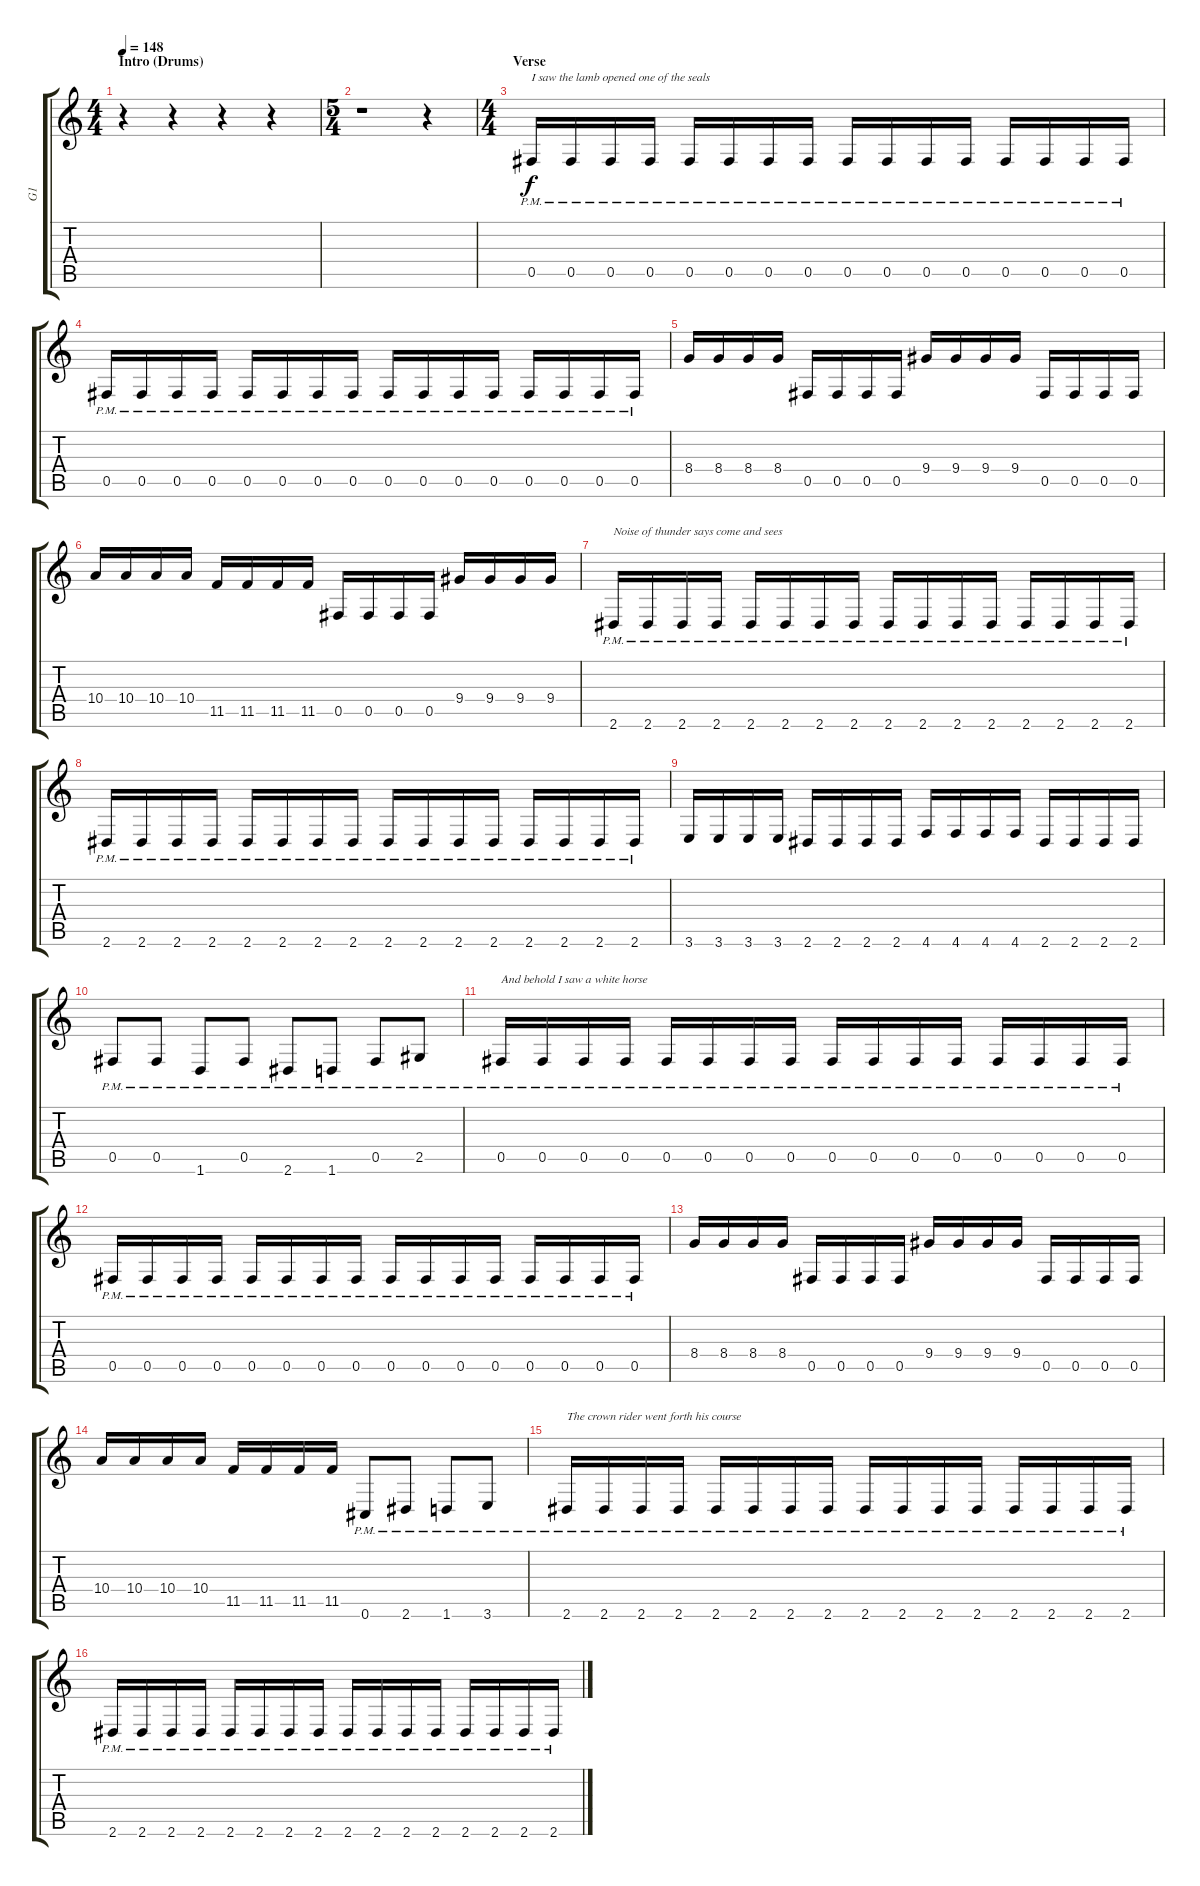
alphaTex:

\track ("G1" "G1") {instrument distortionguitar}
\staff {score tabs}
\tuning (Db4 Ab3 E3 B2 Gb2 Db2) {hide}
\ts (4 4)
\section ("" "Intro (Drums)")
\tempo 148
\clef g2
\ks c
r.4{dy f instrument distortionguitar} r.4 r.4 r.4 |
\ts (5 4)
r.1 r.4 |
\ts (4 4)
\section ("" "Verse")
0.5{pm}.16{txt "I saw the lamb opened one of the seals"} 0.5{pm}.16 0.5{pm}.16 0.5{pm}.16 0.5{pm}.16 0.5{pm}.16 0.5{pm}.16 0.5{pm}.16 0.5{pm}.16 0.5{pm}.16 0.5{pm}.16 0.5{pm}.16 0.5{pm}.16 0.5{pm}.16 0.5{pm}.16 0.5{pm}.16 |
0.5{pm}.16 0.5{pm}.16 0.5{pm}.16 0.5{pm}.16 0.5{pm}.16 0.5{pm}.16 0.5{pm}.16 0.5{pm}.16 0.5{pm}.16 0.5{pm}.16 0.5{pm}.16 0.5{pm}.16 0.5{pm}.16 0.5{pm}.16 0.5{pm}.16 0.5{pm}.16 |
8.4.16 8.4.16 8.4.16 8.4.16 0.5.16 0.5.16 0.5.16 0.5.16 9.4.16 9.4.16 9.4.16 9.4.16 0.5.16 0.5.16 0.5.16 0.5.16 |
10.4.16 10.4.16 10.4.16 10.4.16 11.5.16 11.5.16 11.5.16 11.5.16 0.5.16 0.5.16 0.5.16 0.5.16 9.4.16 9.4.16 9.4.16 9.4.16 |
2.6{pm}.16{txt "Noise of thunder says come and sees"} 2.6{pm}.16 2.6{pm}.16 2.6{pm}.16 2.6{pm}.16 2.6{pm}.16 2.6{pm}.16 2.6{pm}.16 2.6{pm}.16 2.6{pm}.16 2.6{pm}.16 2.6{pm}.16 2.6{pm}.16 2.6{pm}.16 2.6{pm}.16 2.6{pm}.16 |
2.6{pm}.16 2.6{pm}.16 2.6{pm}.16 2.6{pm}.16 2.6{pm}.16 2.6{pm}.16 2.6{pm}.16 2.6{pm}.16 2.6{pm}.16 2.6{pm}.16 2.6{pm}.16 2.6{pm}.16 2.6{pm}.16 2.6{pm}.16 2.6{pm}.16 2.6{pm}.16 |
3.6.16 3.6.16 3.6.16 3.6.16 2.6.16 2.6.16 2.6.16 2.6.16 4.6.16 4.6.16 4.6.16 4.6.16 2.6.16 2.6.16 2.6.16 2.6.16 |
0.5{pm}.8 0.5{pm}.8 1.6{pm}.8 0.5{pm}.8 2.6{pm}.8 1.6{pm}.8 0.5{pm}.8 2.5{pm}.8 |
0.5{pm}.16{txt "And behold I saw a white horse"} 0.5{pm}.16 0.5{pm}.16 0.5{pm}.16 0.5{pm}.16 0.5{pm}.16 0.5{pm}.16 0.5{pm}.16 0.5{pm}.16 0.5{pm}.16 0.5{pm}.16 0.5{pm}.16 0.5{pm}.16 0.5{pm}.16 0.5{pm}.16 0.5{pm}.16 |
0.5{pm}.16 0.5{pm}.16 0.5{pm}.16 0.5{pm}.16 0.5{pm}.16 0.5{pm}.16 0.5{pm}.16 0.5{pm}.16 0.5{pm}.16 0.5{pm}.16 0.5{pm}.16 0.5{pm}.16 0.5{pm}.16 0.5{pm}.16 0.5{pm}.16 0.5{pm}.16 |
8.4.16 8.4.16 8.4.16 8.4.16 0.5.16 0.5.16 0.5.16 0.5.16 9.4.16 9.4.16 9.4.16 9.4.16 0.5.16 0.5.16 0.5.16 0.5.16 |
10.4.16 10.4.16 10.4.16 10.4.16 11.5.16 11.5.16 11.5.16 11.5.16 0.6{pm}.8 2.6{pm}.8 1.6{pm}.8 3.6{pm}.8 |
2.6{pm}.16{txt "The crown rider went forth his course"} 2.6{pm}.16 2.6{pm}.16 2.6{pm}.16 2.6{pm}.16 2.6{pm}.16 2.6{pm}.16 2.6{pm}.16 2.6{pm}.16 2.6{pm}.16 2.6{pm}.16 2.6{pm}.16 2.6{pm}.16 2.6{pm}.16 2.6{pm}.16 2.6{pm}.16 |
2.6{pm}.16 2.6{pm}.16 2.6{pm}.16 2.6{pm}.16 2.6{pm}.16 2.6{pm}.16 2.6{pm}.16 2.6{pm}.16 2.6{pm}.16 2.6{pm}.16 2.6{pm}.16 2.6{pm}.16 2.6{pm}.16 2.6{pm}.16 2.6{pm}.16 2.6{pm}.16
